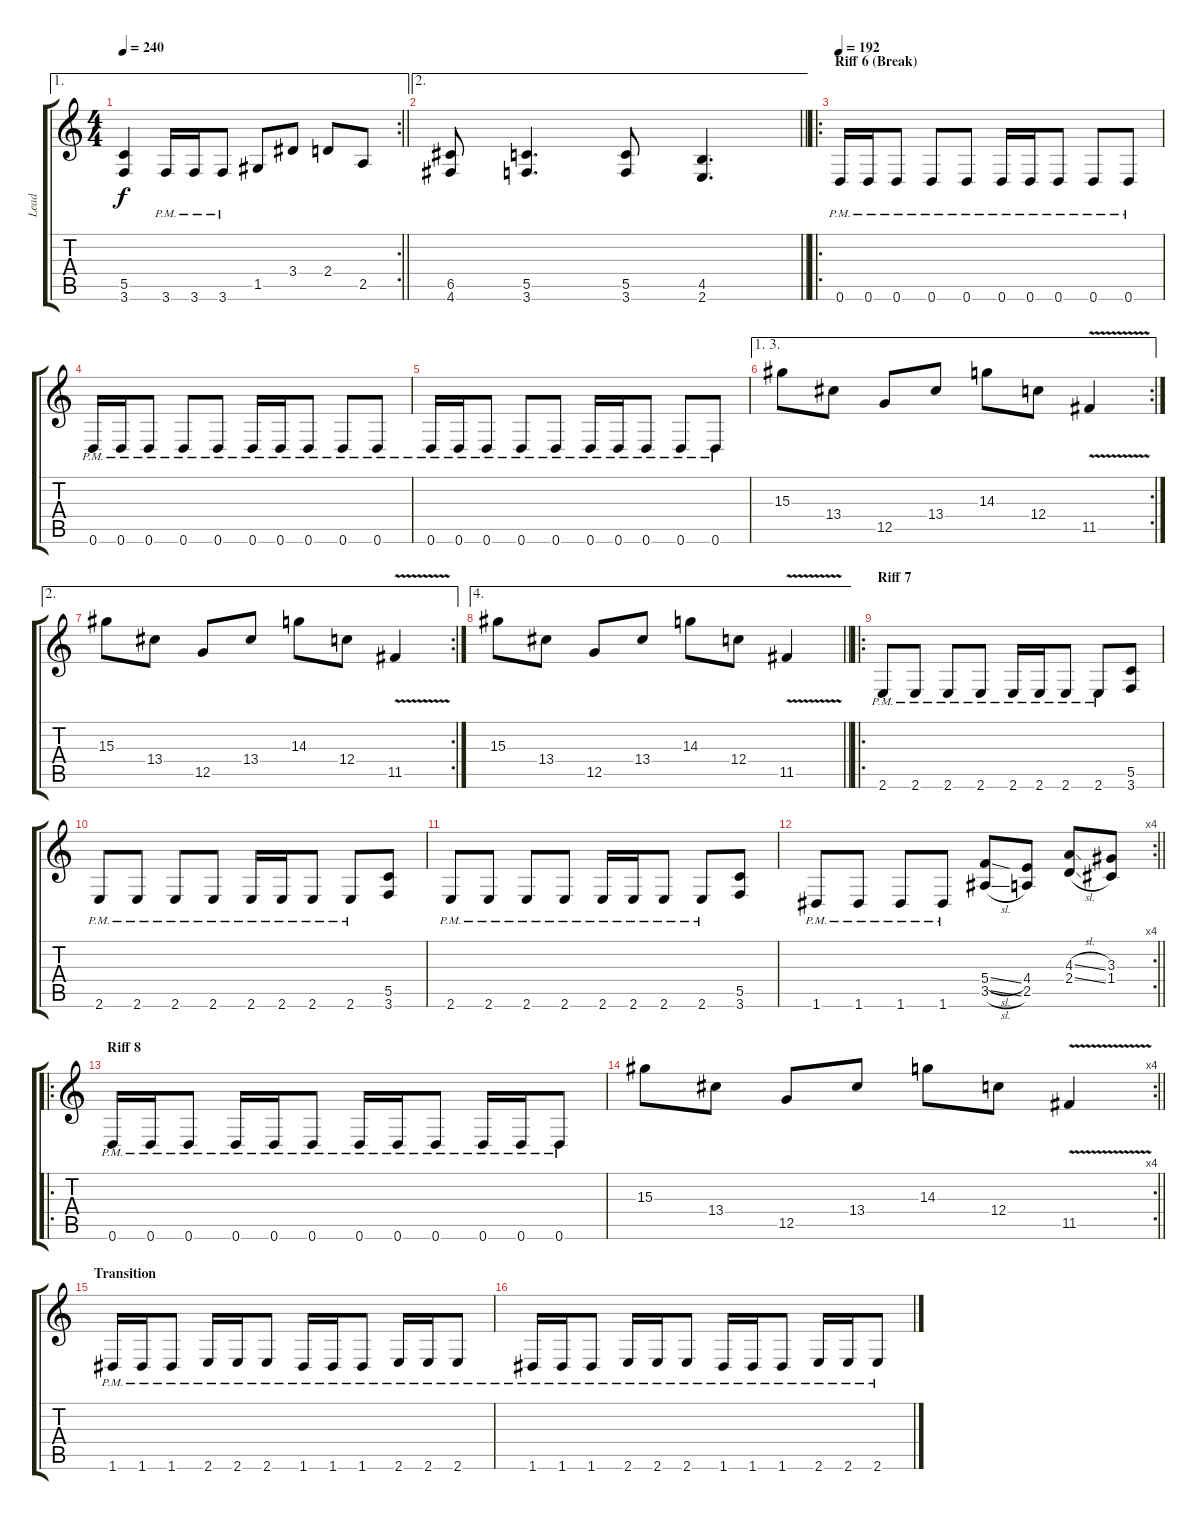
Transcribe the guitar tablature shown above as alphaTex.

\track ("Lead" "Lead") {instrument distortionguitar}
\staff {score tabs}
\tuning (D4 A3 F3 C3 G2 D2) {hide}
\ae 1
\rc 2
\ts (4 4)
\tempo 240
\clef g2
\barLineRight lightlight
\ks c
(5.5 3.6).4{dy f} 3.6{pm}.16 3.6{pm}.16 3.6{pm}.8 1.5.8 3.4.8 2.4.8 2.5.8 |
\ae 2
\barLineRight lightlight
(6.5 4.6).8 (5.5 3.6).4{d} (5.5 3.6).8 (4.5 2.6).4{d} |
\ro
\section ("" "Riff 6 (Break)")
\tempo 192
0.6{pm}.16 0.6{pm}.16 0.6{pm}.8 0.6{pm}.8 0.6{pm}.8 0.6{pm}.16 0.6{pm}.16 0.6{pm}.8 0.6{pm}.8 0.6{pm}.8 |
0.6{pm}.16 0.6{pm}.16 0.6{pm}.8 0.6{pm}.8 0.6{pm}.8 0.6{pm}.16 0.6{pm}.16 0.6{pm}.8 0.6{pm}.8 0.6{pm}.8 |
0.6{pm}.16 0.6{pm}.16 0.6{pm}.8 0.6{pm}.8 0.6{pm}.8 0.6{pm}.16 0.6{pm}.16 0.6{pm}.8 0.6{pm}.8 0.6{pm}.8 |
\ae (1 3)
\rc 2
15.3.8 13.4.8 12.5.8 13.4.8 14.3.8 12.4.8 11.5{v}.4 |
\ae 2
\rc 2
15.3.8 13.4.8 12.5.8 13.4.8 14.3.8 12.4.8 11.5{v}.4 |
\ae 4
\barLineRight lightlight
15.3.8 13.4.8 12.5.8 13.4.8 14.3.8 12.4.8 11.5{v}.4 |
\ro
\section ("" "Riff 7")
2.6{pm}.8 2.6{pm}.8 2.6{pm}.8 2.6{pm}.8 2.6{pm}.16 2.6{pm}.16 2.6{pm}.8 2.6{pm}.8 (5.5 3.6).8 |
2.6{pm}.8 2.6{pm}.8 2.6{pm}.8 2.6{pm}.8 2.6{pm}.16 2.6{pm}.16 2.6{pm}.8 2.6{pm}.8 (5.5 3.6).8 |
2.6{pm}.8 2.6{pm}.8 2.6{pm}.8 2.6{pm}.8 2.6{pm}.16 2.6{pm}.16 2.6{pm}.8 2.6{pm}.8 (5.5 3.6).8 |
\rc 4
\barLineRight lightlight
1.6{pm}.8 1.6{pm}.8 1.6{pm}.8 1.6{pm}.8 (5.4{sl} 3.5{sl}).8 (4.4 2.5).8 (4.3{sl} 2.4{sl}).8 (3.3 1.4).8 |
\ro
\section ("" "Riff 8")
0.6{pm}.16 0.6{pm}.16 0.6{pm}.8 0.6{pm}.16 0.6{pm}.16 0.6{pm}.8 0.6{pm}.16 0.6{pm}.16 0.6{pm}.8 0.6{pm}.16 0.6{pm}.16 0.6{pm}.8 |
\rc 4
\barLineRight lightlight
15.3.8 13.4.8 12.5.8 13.4.8 14.3.8 12.4.8 11.5{v}.4 |
\section ("" "Transition")
1.6{pm}.16 1.6{pm}.16 1.6{pm}.8 2.6{pm}.16 2.6{pm}.16 2.6{pm}.8 1.6{pm}.16 1.6{pm}.16 1.6{pm}.8 2.6{pm}.16 2.6{pm}.16 2.6{pm}.8 |
1.6{pm}.16 1.6{pm}.16 1.6{pm}.8 2.6{pm}.16 2.6{pm}.16 2.6{pm}.8 1.6{pm}.16 1.6{pm}.16 1.6{pm}.8 2.6{pm}.16 2.6{pm}.16 2.6{pm}.8
